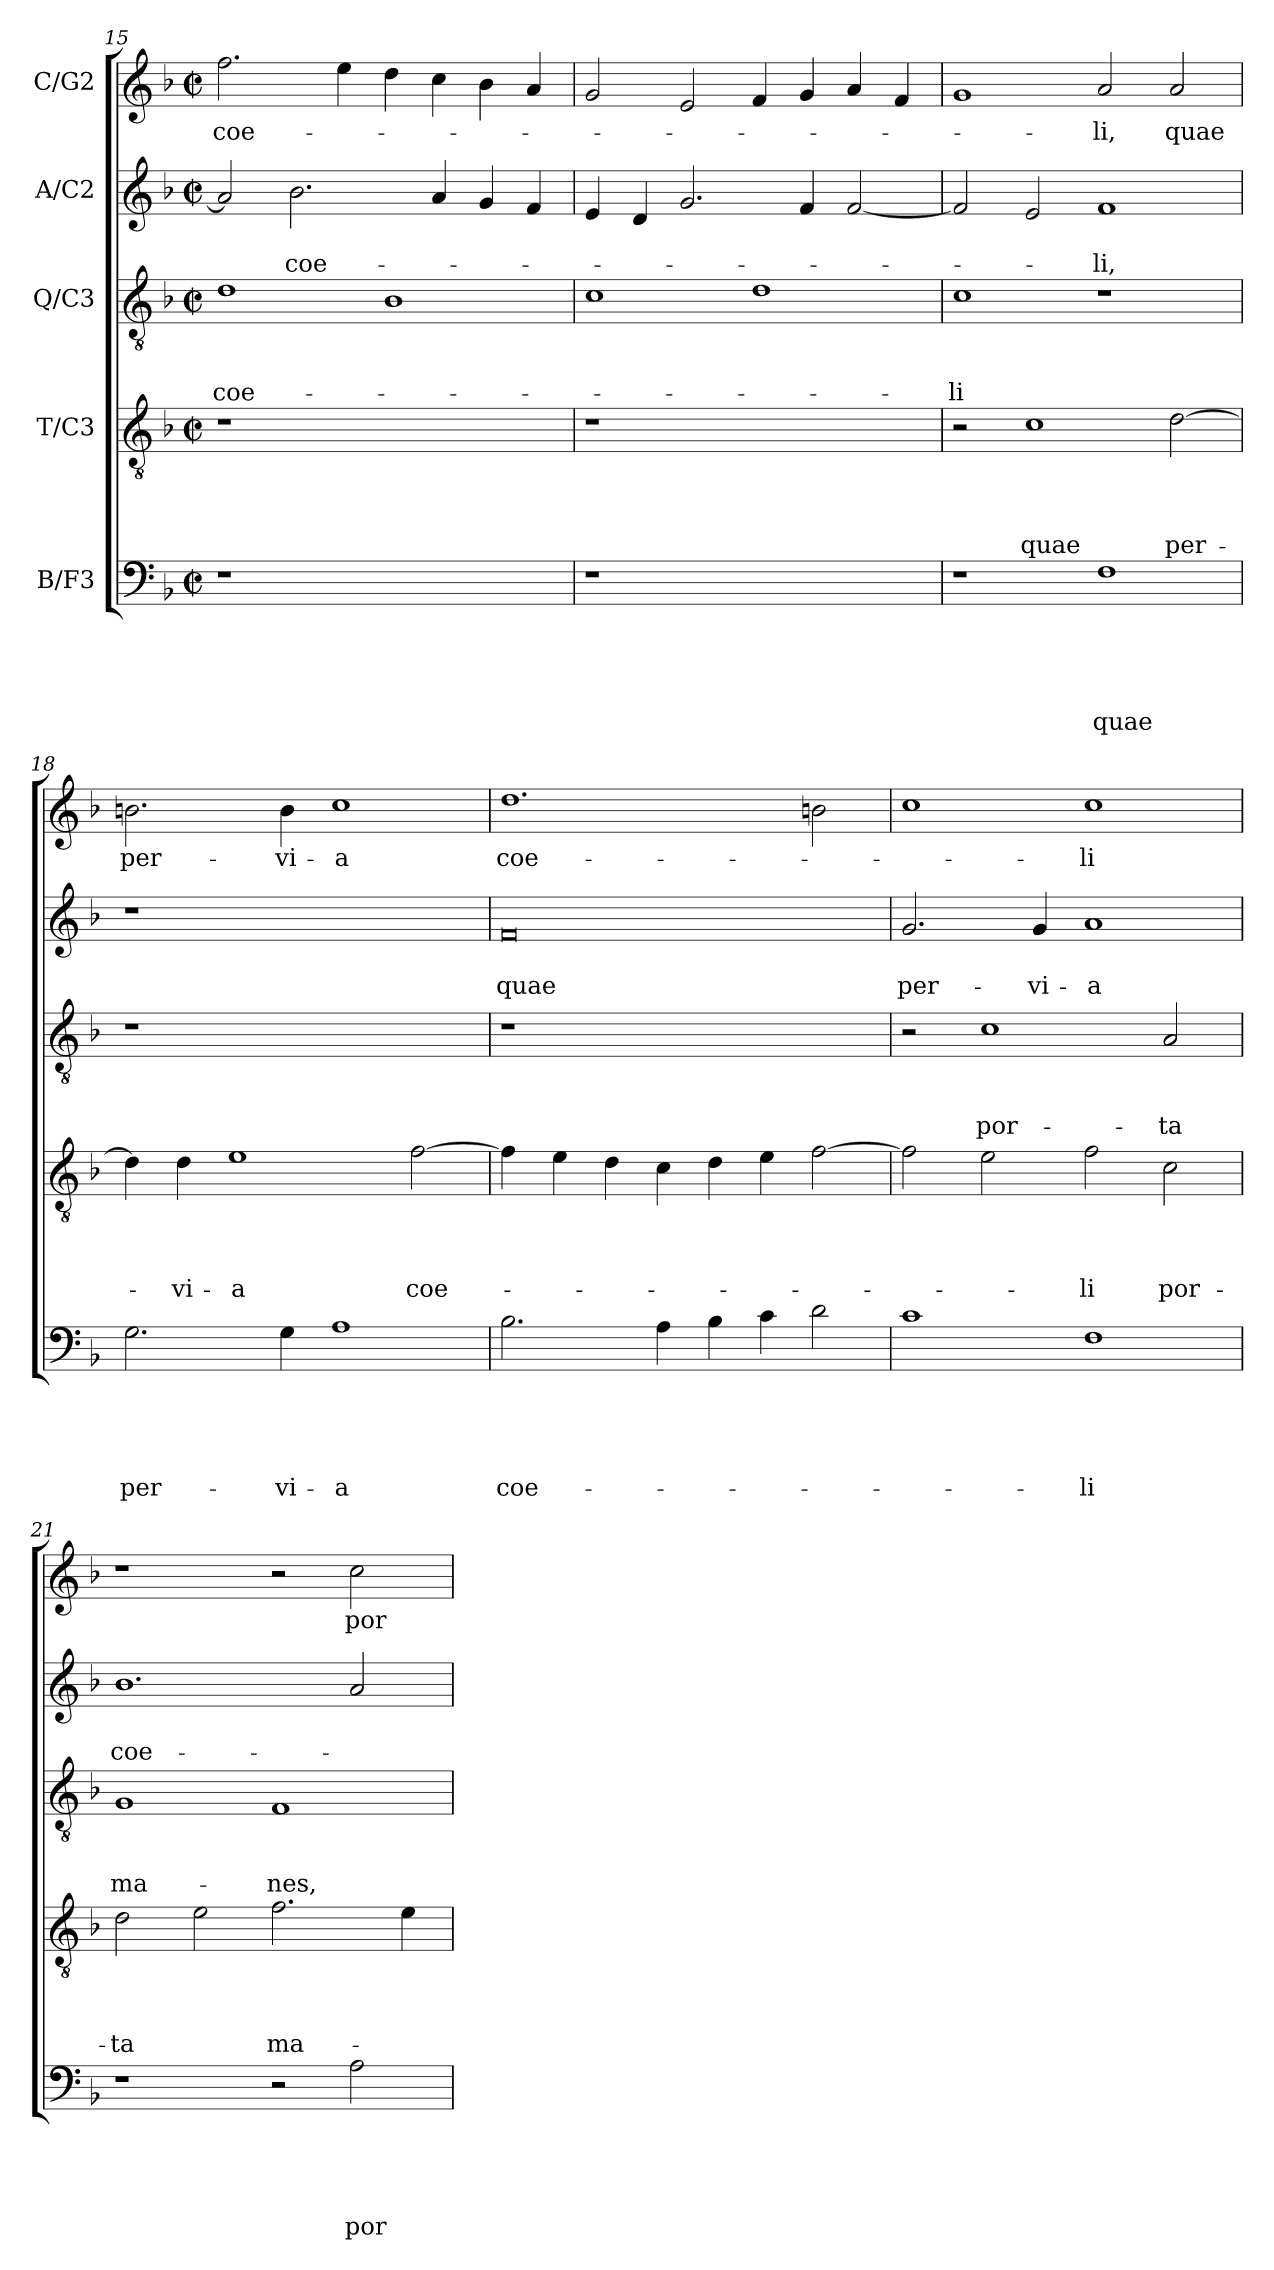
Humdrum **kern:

**kern	**text	**text	**text	**text	**text	**kern	**text	**text	**text	**text	**kern	**text	**text	**text	**kern	**text	**text	**kern	**text
*part5	*part5	*part5	*part5	*part5	*part5	*part4	*part4	*part4	*part4	*part4	*part3	*part3	*part3	*part3	*part2	*part2	*part2	*part1	*part1
*staff5	*staff5	*staff5	*staff5	*staff5	*staff5	*staff4	*staff4	*staff4	*staff4	*staff4	*staff3	*staff3	*staff3	*staff3	*staff2	*staff2	*staff2	*staff1	*staff1
*I"B/F3	*	*	*	*	*	*I"T/C3	*	*	*	*	*I"Q/C3	*	*	*	*I"A/C2	*	*	*I"C/G2	*
*clefF4	*	*	*	*	*	*clefGv2	*	*	*	*	*clefGv2	*	*	*	*clefG2	*	*	*clefG2	*
*k[b-]	*	*	*	*	*	*k[b-]	*	*	*	*	*k[b-]	*	*	*	*k[b-]	*	*	*k[b-]	*
*F:	*	*	*	*	*	*F:	*	*	*	*	*F:	*	*	*	*F:	*	*	*F:	*
*M2/2	*	*	*	*	*	*M2/2	*	*	*	*	*M2/2	*	*	*	*M2/2	*	*	*M2/2	*
*met(c|)	*	*	*	*	*	*met(c|)	*	*	*	*	*met(c|)	*	*	*	*met(c|)	*	*	*met(c|)	*
=15	=15	=15	=15	=15	=15	=15	=15	=15	=15	=15	=15	=15	=15	=15	=15	=15	=15	=15	=15
!	!	!	!	!	!	!	!	!	!	!	!	!	!	!LO:LY:b	!	!	!	!	!LO:LY:b
1r	.	.	.	.	.	1r	.	.	.	.	1d	.	.	coe-	2a/]	.	.	2.ff\	coe-
!	!	!	!	!	!	!	!	!	!	!	!	!	!	!	!	!	!LO:LY:b	!	!
.	.	.	.	.	.	.	.	.	.	.	.	.	.	.	2.b-\	.	coe-	.	.
.	.	.	.	.	.	.	.	.	.	.	.	.	.	.	.	.	.	4ee\	.
1ryy	.	.	.	.	.	1ryy	.	.	.	.	1B-	.	.	.	.	.	.	4dd\	.
.	.	.	.	.	.	.	.	.	.	.	.	.	.	.	4a/	.	.	4cc\	.
.	.	.	.	.	.	.	.	.	.	.	.	.	.	.	4g/	.	.	4b-\	.
.	.	.	.	.	.	.	.	.	.	.	.	.	.	.	4f/	.	.	4a/	.
=16	=16	=16	=16	=16	=16	=16	=16	=16	=16	=16	=16	=16	=16	=16	=16	=16	=16	=16	=16
1r	.	.	.	.	.	1r	.	.	.	.	1c	.	.	.	4e/	.	.	2g/	.
.	.	.	.	.	.	.	.	.	.	.	.	.	.	.	4d/	.	.	.	.
.	.	.	.	.	.	.	.	.	.	.	.	.	.	.	2.g/	.	.	2e/	.
1ryy	.	.	.	.	.	1ryy	.	.	.	.	1d	.	.	.	.	.	.	4f/	.
.	.	.	.	.	.	.	.	.	.	.	.	.	.	.	4f/	.	.	4g/	.
.	.	.	.	.	.	.	.	.	.	.	.	.	.	.	[2f/	.	.	4a/	.
.	.	.	.	.	.	.	.	.	.	.	.	.	.	.	.	.	.	4f/	.
=17	=17	=17	=17	=17	=17	=17	=17	=17	=17	=17	=17	=17	=17	=17	=17	=17	=17	=17	=17
!	!	!	!	!	!	!	!	!	!	!	!	!	!	!LO:LY:b	!	!	!	!	!
1r	.	.	.	.	.	2r	.	.	.	.	1c	.	.	-li	2f/]	.	.	1g	.
!	!	!	!	!	!	!	!	!	!	!LO:LY:b	!	!	!	!	!	!	!	!	!
.	.	.	.	.	.	1c	.	.	.	quae	.	.	.	.	2e/	.	.	.	.
!	!	!	!	!	!LO:LY:b	!	!	!	!	!	!	!	!	!	!	!	!LO:LY:b	!	!LO:LY:b
1F	.	.	.	.	quae	.	.	.	.	.	1r	.	.	.	1f	.	-li,	2a/	-li,
!	!	!	!	!	!	!	!	!	!	!LO:LY:b	!	!	!	!	!	!	!	!	!LO:LY:b
.	.	.	.	.	.	[2d\	.	.	.	per-	.	.	.	.	.	.	.	2a/	quae
=18	=18	=18	=18	=18	=18	=18	=18	=18	=18	=18	=18	=18	=18	=18	=18	=18	=18	=18	=18
!	!	!	!	!	!LO:LY:b	!	!	!	!	!	!	!	!	!	!	!	!	!	!LO:LY:b
2.G\	.	.	.	.	per-	4d\]	.	.	.	.	1r	.	.	.	1r	.	.	2.bn\	per-
!	!	!	!	!	!	!	!	!	!	!LO:LY:b	!	!	!	!	!	!	!	!	!
.	.	.	.	.	.	4d\	.	.	.	-vi-	.	.	.	.	.	.	.	.	.
!	!	!	!	!	!	!	!	!	!	!LO:LY:b	!	!	!	!	!	!	!	!	!
.	.	.	.	.	.	1e	.	.	.	-a	.	.	.	.	.	.	.	.	.
!	!	!	!	!	!LO:LY:b	!	!	!	!	!	!	!	!	!	!	!	!	!	!LO:LY:b
4G\	.	.	.	.	-vi-	.	.	.	.	.	.	.	.	.	.	.	.	4b\	-vi-
!	!	!	!	!	!LO:LY:b	!	!	!	!	!	!	!	!	!	!	!	!	!	!LO:LY:b
1A	.	.	.	.	-a	.	.	.	.	.	1ryy	.	.	.	1ryy	.	.	1cc	-a
!	!	!	!	!	!	!	!	!	!	!LO:LY:b	!	!	!	!	!	!	!	!	!
.	.	.	.	.	.	[2f\	.	.	.	coe-	.	.	.	.	.	.	.	.	.
!!LO:LB:g=z
=19	=19	=19	=19	=19	=19	=19	=19	=19	=19	=19	=19	=19	=19	=19	=19	=19	=19	=19	=19
!	!	!	!	!	!LO:LY:b	!	!	!	!	!	!	!	!	!	!	!	!LO:LY:b	!	!LO:LY:b
2.B-\	.	.	.	.	coe-	4f\]	.	.	.	.	1r	.	.	.	0f	.	quae	1.dd	coe-
.	.	.	.	.	.	4e\	.	.	.	.	.	.	.	.	.	.	.	.	.
.	.	.	.	.	.	4d\	.	.	.	.	.	.	.	.	.	.	.	.	.
4A\	.	.	.	.	.	4c\	.	.	.	.	.	.	.	.	.	.	.	.	.
4B-\	.	.	.	.	.	4d\	.	.	.	.	1ryy	.	.	.	.	.	.	.	.
4c\	.	.	.	.	.	4e\	.	.	.	.	.	.	.	.	.	.	.	.	.
2d\	.	.	.	.	.	[2f\	.	.	.	.	.	.	.	.	.	.	.	2bn\	.
=20	=20	=20	=20	=20	=20	=20	=20	=20	=20	=20	=20	=20	=20	=20	=20	=20	=20	=20	=20
!	!	!	!	!	!	!	!	!	!	!	!	!	!	!	!	!	!LO:LY:b	!	!
1c	.	.	.	.	.	2f\]	.	.	.	.	2r	.	.	.	2.g/	.	per-	1cc	.
!	!	!	!	!	!	!	!	!	!	!	!	!	!	!LO:LY:b	!	!	!	!	!
.	.	.	.	.	.	2e\	.	.	.	.	1c	.	.	por-	.	.	.	.	.
!	!	!	!	!	!	!	!	!	!	!	!	!	!	!	!	!	!LO:LY:b	!	!
.	.	.	.	.	.	.	.	.	.	.	.	.	.	.	4g/	.	-vi-	.	.
!	!	!	!	!	!LO:LY:b	!	!	!	!	!LO:LY:b	!	!	!	!	!	!	!LO:LY:b	!	!LO:LY:b
1F	.	.	.	.	-li	2f\	.	.	.	-li	.	.	.	.	1a	.	-a	1cc	-li
!	!	!	!	!	!	!	!	!	!	!LO:LY:b	!	!	!	!LO:LY:b	!	!	!	!	!
.	.	.	.	.	.	2c\	.	.	.	por-	2A/	.	.	-ta	.	.	.	.	.
=21	=21	=21	=21	=21	=21	=21	=21	=21	=21	=21	=21	=21	=21	=21	=21	=21	=21	=21	=21
!	!	!	!	!	!	!	!	!	!	!LO:LY:b	!	!	!	!LO:LY:b	!	!	!LO:LY:b	!	!
1r	.	.	.	.	.	2d\	.	.	.	-ta	1G	.	.	ma-	1.b-	.	coe-	1r	.
.	.	.	.	.	.	2e\	.	.	.	.	.	.	.	.	.	.	.	.	.
!	!	!	!	!	!	!	!	!	!	!LO:LY:b	!	!	!	!LO:LY:b	!	!	!	!	!
2r	.	.	.	.	.	2.f\	.	.	.	ma-	1F	.	.	-nes,	.	.	.	2r	.
!	!	!	!	!	!LO:LY:b	!	!	!	!	!	!	!	!	!	!	!	!	!	!LO:LY:b
2A\	.	.	.	.	por-	.	.	.	.	.	.	.	.	.	2a/	.	.	2cc\	por-
.	.	.	.	.	.	4e\	.	.	.	.	.	.	.	.	.	.	.	.	.
=	=	=	=	=	=	=	=	=	=	=	=	=	=	=	=	=	=	=	=
*-	*-	*-	*-	*-	*-	*-	*-	*-	*-	*-	*-	*-	*-	*-	*-	*-	*-	*-	*-
